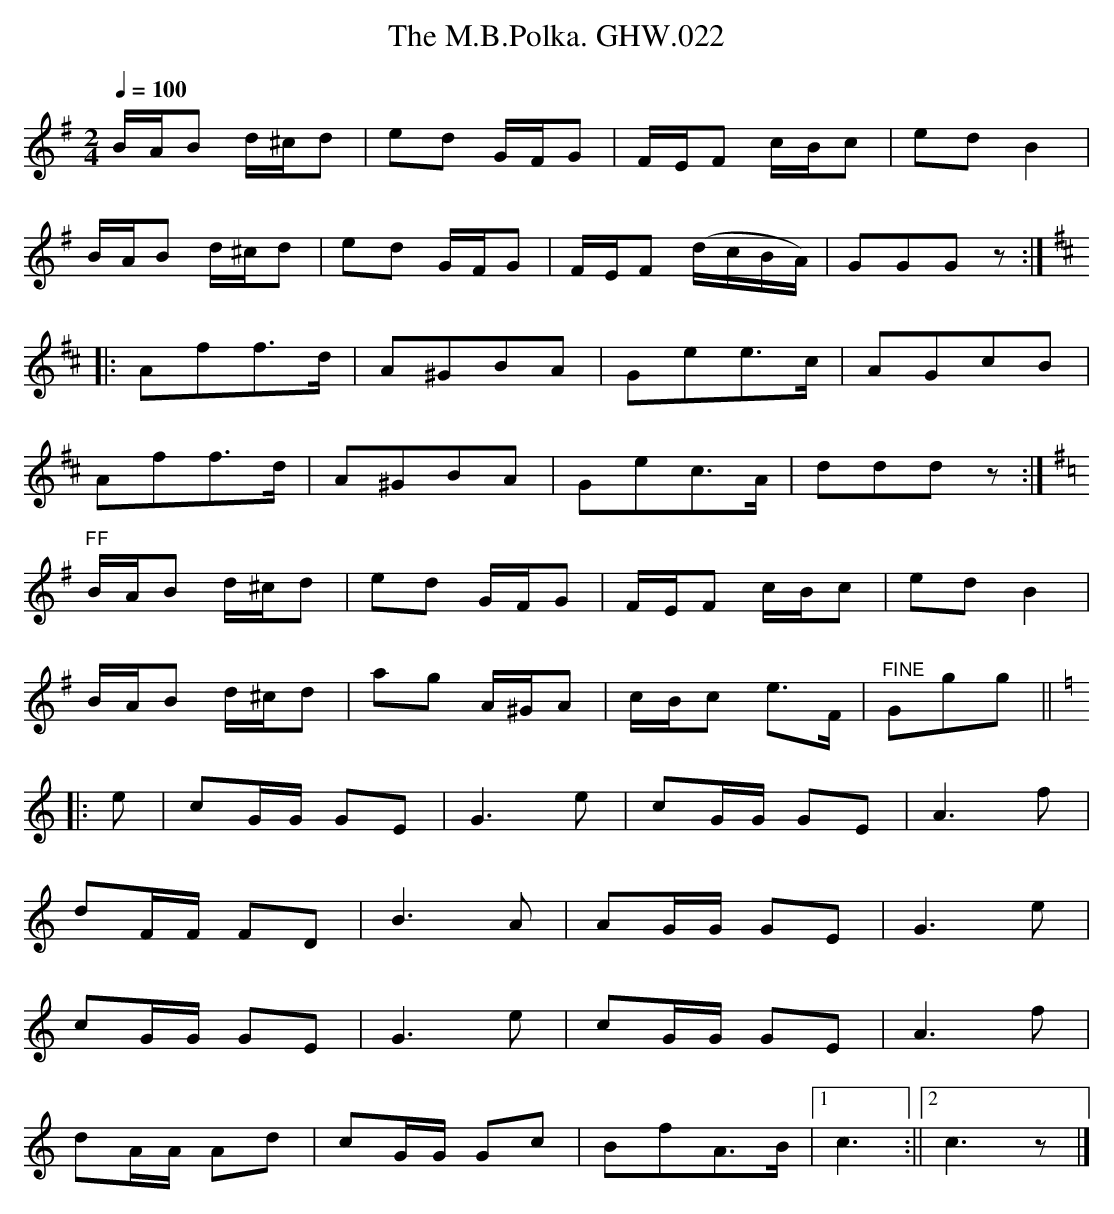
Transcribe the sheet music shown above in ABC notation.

X:1
T:M.B.Polka. GHW.022, The
M:2/4
L:1/8
Q:1/4=100
K:G
B/A/B d/^c/d|ed G/F/G| F/E/F c/B/c|ed B2|
B/A/B d/^c/d|ed G/F/G| F/E/F (d/c/B/A/)|GGG z:|
K:D
|:Aff>d|A^GBA|Gee>c|AGcB|
Aff>d|A^GBA|Gec>A|ddd z:|
K:G
"^FF"B/A/B d/^c/d|ed G/F/G| F/E/F c/B/c|ed B2|
B/A/B d/^c/d|ag A/^G/A|c/B/c e>F|"^FINE"Ggg||
K:C
|:e|cG/G/ GE|G3 e|cG/G/ GE|A3 f|
dF/F/ FD|B3A|AG/G/ GE|G3e|
cG/G/ GE|G3 e|cG/G/ GE|A3 f|
dA/A/ Ad|cG/G/ Gc|BfA>B|1c3:||2c3 z|]
